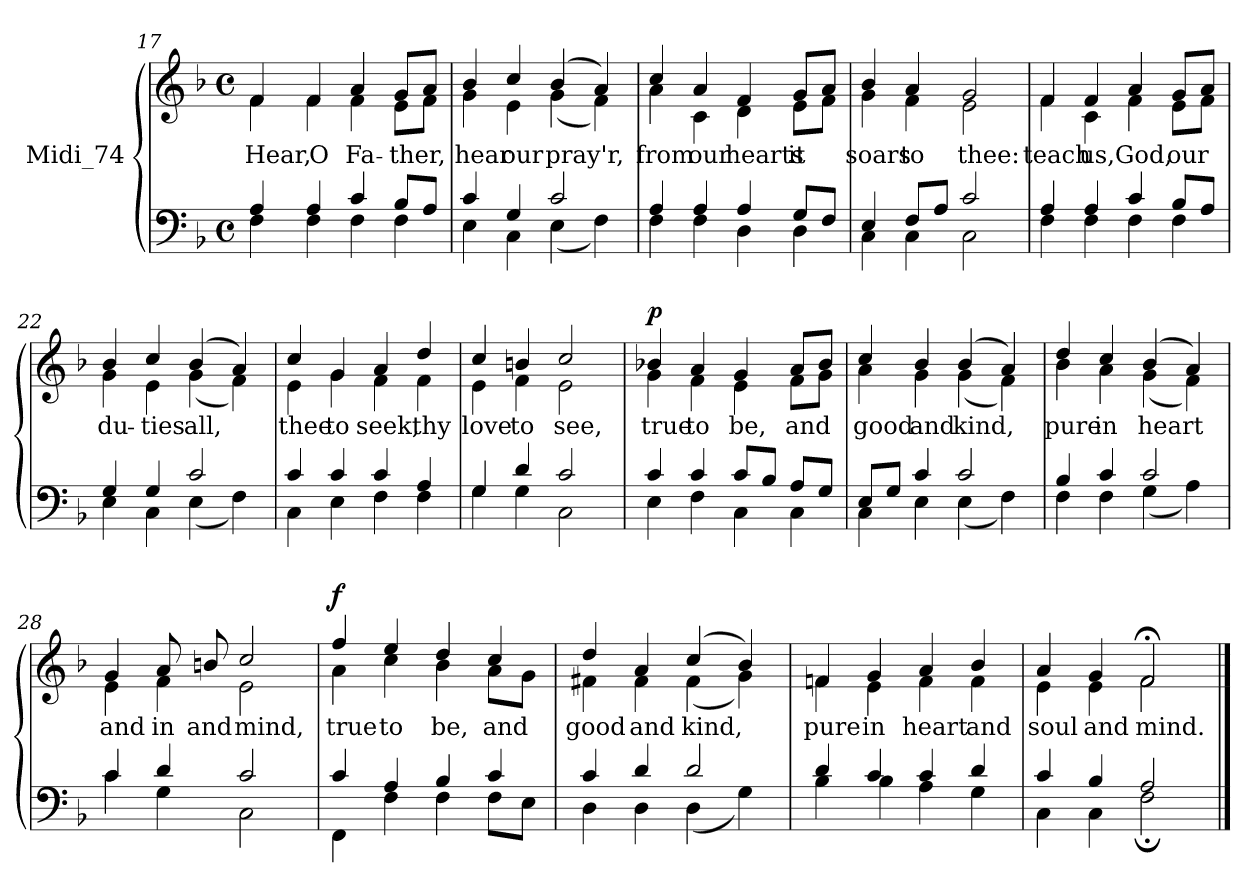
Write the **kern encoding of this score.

**kern	**kern	**text	**dynam
*part2	*part1	*part1	*part1
*staff2	*staff1	*staff1	*staff1
*I"Midi_74	*I"Midi_74	*	*
!!LO:LB:g=z
*clefF4	*clefG2	*	*
*k[b-]	*k[b-]	*	*
*F:	*F:	*	*
*M4/4	*M4/4	*	*
*met(c)	*met(c)	*	*
=17	=17	=17	=17
*^	*	*	*
!	!	!	!LO:LY:b	!
*	*	*^	*	*
4A/	4F\	4f/	4f\	Hear,	.
!	!	!	!	!LO:LY:b	!
4A/	4F\	4f/	4f\	O	.
!	!	!	!	!LO:LY:b	!
4c/	4F\	4a/	4f\	Fa-	.
!	!	!	!	!LO:LY:b	!
8B-/L	4F\	8g/L	8e\L	-ther,	.
8A/J	.	8a/J	8f\J	.	.
=18	=18	=18	=18	=18	=18
!	!	!	!	!LO:LY:b	!
4c/	4E\	4b-/	4g\	hear	.
!	!	!	!	!LO:LY:b	!
4G/	4C\	4cc/	4e\	our	.
!	!	!	!	!LO:LY:b	!
2c/	(<4E\	(>4b-/	(<4g\	pray'r,	.
.	4F\)	4a/)	4f\)	.	.
=19	=19	=19	=19	=19	=19
!	!	!	!	!LO:LY:b	!
4A/	4F\	4cc/	4a\	from	.
!	!	!	!	!LO:LY:b	!
4A/	4F\	4a/	4c\	our	.
!	!	!	!	!LO:LY:b	!
4A/	4D\	4f/	4d\	hearts	.
!	!	!	!	!LO:LY:b	!
8G/L	4D\	8g/L	8e\L	it	.
8F/J	.	8a/J	8f\J	.	.
=20	=20	=20	=20	=20	=20
!	!	!	!	!LO:LY:b	!
4E/	4C\	4b-/	4g\	soars	.
!	!	!	!	!LO:LY:b	!
8F/L	4C\	4a/	4f\	to	.
8A/J	.	.	.	.	.
!	!	!	!	!LO:LY:b	!
2c/	2C\	2g/	2e\	thee:	.
!!LO:LB:g=z	!!
=21	=21	=21	=21	=21	=21
!	!	!	!	!LO:LY:b	!
4A/	4F\	4f/	4f\	teach	.
!	!	!	!	!LO:LY:b	!
4A/	4F\	4f/	4c\	us,	.
!	!	!	!	!LO:LY:b	!
4c/	4F\	4a/	4f\	God,	.
!	!	!	!	!LO:LY:b	!
8B-/L	4F\	8g/L	8e\L	our	.
8A/J	.	8a/J	8f\J	.	.
=22	=22	=22	=22	=22	=22
!	!	!	!	!LO:LY:b	!
4G/	4E\	4b-/	4g\	du-	.
!	!	!	!	!LO:LY:b	!
4G/	4C\	4cc/	4e\	-ties	.
!	!	!	!	!LO:LY:b	!
2c/	(<4E\	(>4b-/	(<4g\	all,	.
.	4F\)	4a/)	4f\)	.	.
=23	=23	=23	=23	=23	=23
!	!	!	!	!LO:LY:b	!
4c/	4C\	4cc/	4e\	thee	.
!	!	!	!	!LO:LY:b	!
4c/	4E\	4g/	4g\	to	.
!	!	!	!	!LO:LY:b	!
4c/	4F\	4a/	4f\	seek,	.
!	!	!	!	!LO:LY:b	!
4A/	4F\	4dd/	4f\	thy	.
=24	=24	=24	=24	=24	=24
!	!	!	!	!LO:LY:b	!
4G/	4G\	4cc/	4e\	love	.
!	!	!	!	!LO:LY:b	!
4d/	4G\	4bn/	4f\	to	.
!	!	!	!	!LO:LY:b	!
2c/	2C\	2cc/	2e\	see,	.
!!LO:LB:g=z	!!
=25	=25	=25	=25	=25	=25
!	!	!	!	!LO:LY:b	!LO:DY:a
4c/	4E\	4b-X/	4g\	true	p
!	!	!	!	!LO:LY:b	!
4c/	4F\	4a/	4f\	to	.
!	!	!	!	!LO:LY:b	!
8c/L	4C\	4g/	4e\	be,	.
8B-/J	.	.	.	.	.
!	!	!	!	!LO:LY:b	!
8A/L	4C\	8a/L	8f\L	and	.
8G/J	.	8b-/J	8g\J	.	.
=26	=26	=26	=26	=26	=26
!	!	!	!	!LO:LY:b	!
8E/L	4C\	4cc/	4a\	good	.
8G/J	.	.	.	.	.
!	!	!	!	!LO:LY:b	!
4c/	4E\	4b-/	4g\	and	.
!	!	!	!	!LO:LY:b	!
2c/	(<4E\	(>4b-/	(<4g\	kind,	.
.	4F\)	4a/)	4f\)	.	.
=27	=27	=27	=27	=27	=27
!	!	!	!	!LO:LY:a	!
!	!	!	!	!LO:LY:b	!
4B-/	4F\	4dd/	4b-\	pure	.
!	!	!	!	!LO:LY:a	!
!	!	!	!	!LO:LY:b	!
4c/	4F\	4cc/	4a\	in	.
!	!	!	!	!LO:LY:a	!
!	!	!	!	!LO:LY:b	!
2c/	(<4G\	(>4b-/	(<4g\	heart	.
.	4A\)	4a/)	4f\)	.	.
=28	=28	=28	=28	=28	=28
!	!	!	!	!LO:LY:a	!
!	!	!	!	!LO:LY:b	!
4c/	4c\	4g/	4e\	and	.
!	!	!	!	!LO:LY:a	!
!	!	!	!	!LO:LY:b	!
4d/	4G\	8a/	4f\	in	.
!	!	!	!	!LO:LY:a	!
.	.	8bn/	.	and	.
!	!	!	!	!LO:LY:a	!
!	!	!	!	!LO:LY:b	!
2c/	2C\	2cc/	2e\	mind,	.
!!LO:LB:g=z	!!
=29	=29	=29	=29	=29	=29
!	!	!	!	!LO:LY:b	!LO:DY:a
4c/	4FF\	4ff/	4a\	true	f
!	!	!	!	!LO:LY:b	!
4A/	4F\	4ee/	4cc\	to	.
!	!	!	!	!LO:LY:b	!
4B-/	4F\	4dd/	4b-\	be,	.
!	!	!	!	!LO:LY:b	!
4c/	8F\L	4cc/	8a\L	and	.
.	8E\J	.	8g\J	.	.
=30	=30	=30	=30	=30	=30
!	!	!	!	!LO:LY:b	!
4c/	4D\	4dd/	4f#X\	good	.
!	!	!	!	!LO:LY:b	!
4d/	4D\	4a/	4f#\	and	.
!	!	!	!	!LO:LY:b	!
2d/	(<4D\	(>4cc/	(<4f#\	kind,	.
.	4G\)	4b-/)	4g\)	.	.
=31	=31	=31	=31	=31	=31
!	!	!	!	!LO:LY:b	!
4d/	4B-\	4f/	4fn\	pure	.
!	!	!	!	!LO:LY:b	!
4c/	4B-\	4g/	4e\	in	.
!	!	!	!	!LO:LY:b	!
4c/	4A\	4a/	4f\	heart	.
!	!	!	!	!LO:LY:b	!
4d/	4G\	4b-/	4f\	and	.
=32	=32	=32	=32	=32	=32
!	!	!	!	!LO:LY:b	!
4c/	4C\	4a/	4e\	soul	.
!	!	!	!	!LO:LY:b	!
4B-/	4C\	4g/	4e\	and	.
!	!	!	!	!LO:LY:b	!
2A/	2F;\	2f;</	2f\	mind.	.
*v	*v	*	*	*	*
*	*v	*v	*	*
==	==	==	==
*-	*-	*-	*-
